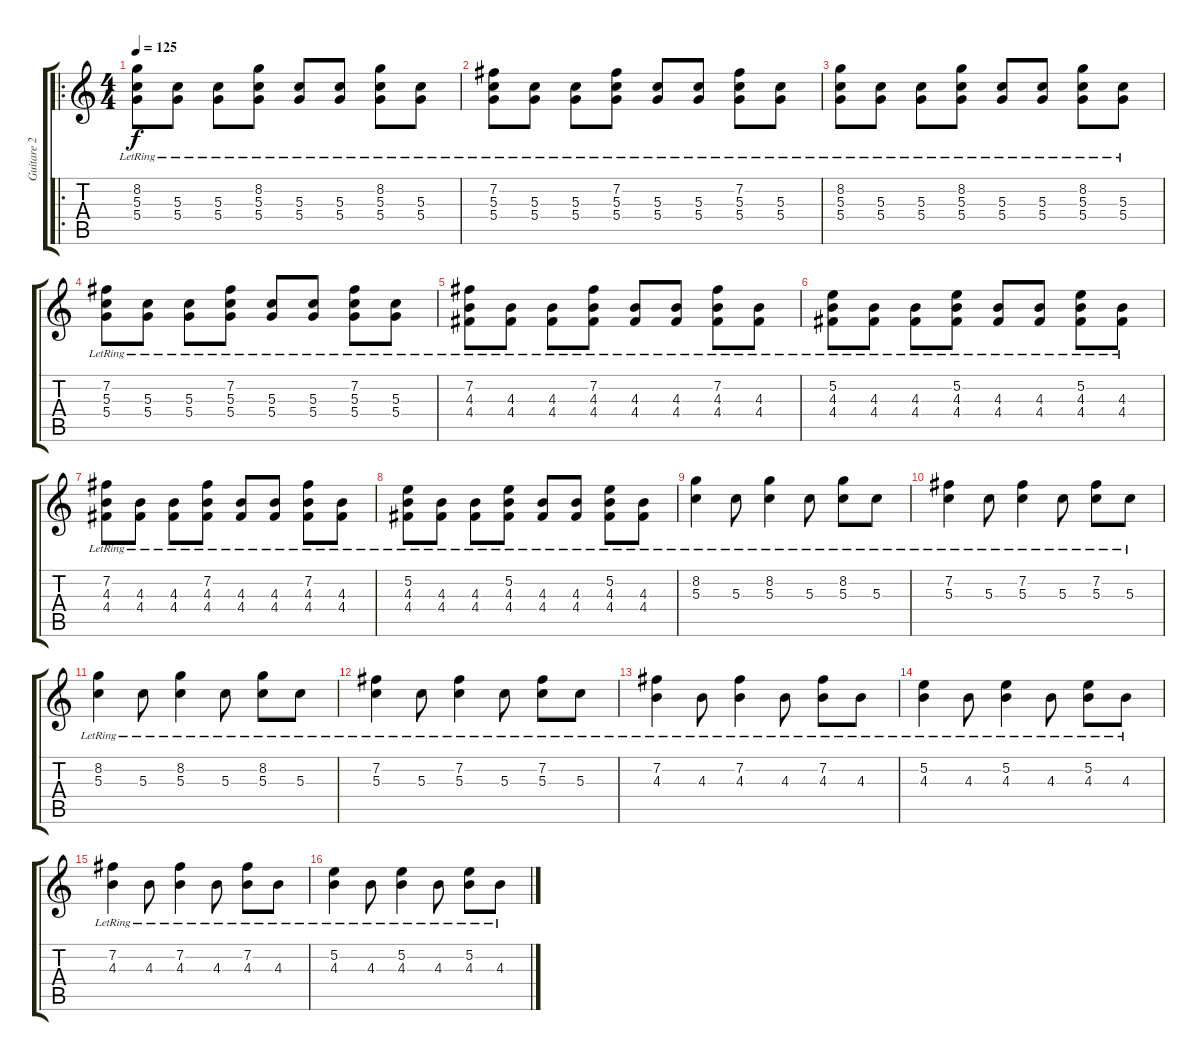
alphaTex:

\track ("Guitare 2" "Guitare 2") {instrument distortionguitar}
\staff {score tabs}
\tuning (E4 B3 G3 D3 A2 E2) {hide}
\ro
\ts (4 4)
\tempo 125
\clef g2
\ks c
(8.2{lr} 5.3{lr} 5.4{lr}).8{dy f} (5.3{lr} 5.4{lr}).8 (5.3{lr} 5.4{lr}).8 (8.2 5.3{lr} 5.4{lr}).8 (5.3{lr} 5.4{lr}).8 (5.3{lr} 5.4{lr}).8 (8.2{lr} 5.3{lr} 5.4{lr}).8 (5.3{lr} 5.4{lr}).8 |
(7.2{lr} 5.3{lr} 5.4{lr}).8 (5.3{lr} 5.4{lr}).8 (5.3{lr} 5.4{lr}).8 (7.2 5.3{lr} 5.4{lr}).8 (5.3{lr} 5.4{lr}).8 (5.3{lr} 5.4{lr}).8 (7.2{lr} 5.3{lr} 5.4{lr}).8 (5.3{lr} 5.4{lr}).8 |
(8.2{lr} 5.3{lr} 5.4{lr}).8 (5.3{lr} 5.4{lr}).8 (5.3{lr} 5.4{lr}).8 (8.2 5.3{lr} 5.4{lr}).8 (5.3{lr} 5.4{lr}).8 (5.3{lr} 5.4{lr}).8 (8.2{lr} 5.3{lr} 5.4{lr}).8 (5.3{lr} 5.4{lr}).8 |
(7.2{lr} 5.3{lr} 5.4{lr}).8 (5.3{lr} 5.4{lr}).8 (5.3{lr} 5.4{lr}).8 (7.2 5.3{lr} 5.4{lr}).8 (5.3{lr} 5.4{lr}).8 (5.3{lr} 5.4{lr}).8 (7.2{lr} 5.3{lr} 5.4{lr}).8 (5.3{lr} 5.4{lr}).8 |
(7.2{lr} 4.3{lr} 4.4{lr}).8 (4.3{lr} 4.4{lr}).8 (4.3{lr} 4.4{lr}).8 (7.2 4.3{lr} 4.4{lr}).8 (4.3{lr} 4.4{lr}).8 (4.3{lr} 4.4{lr}).8 (7.2{lr} 4.3{lr} 4.4{lr}).8 (4.3{lr} 4.4{lr}).8 |
(5.2{lr} 4.3{lr} 4.4{lr}).8 (4.3{lr} 4.4{lr}).8 (4.3{lr} 4.4{lr}).8 (5.2 4.3{lr} 4.4{lr}).8 (4.3{lr} 4.4{lr}).8 (4.3{lr} 4.4{lr}).8 (5.2{lr} 4.3{lr} 4.4{lr}).8 (4.3{lr} 4.4{lr}).8 |
(7.2{lr} 4.3{lr} 4.4{lr}).8 (4.3{lr} 4.4{lr}).8 (4.3{lr} 4.4{lr}).8 (7.2 4.3{lr} 4.4{lr}).8 (4.3{lr} 4.4{lr}).8 (4.3{lr} 4.4{lr}).8 (7.2{lr} 4.3{lr} 4.4{lr}).8 (4.3{lr} 4.4{lr}).8 |
(5.2{lr} 4.3{lr} 4.4{lr}).8 (4.3{lr} 4.4{lr}).8 (4.3{lr} 4.4{lr}).8 (5.2 4.3{lr} 4.4{lr}).8 (4.3{lr} 4.4{lr}).8 (4.3{lr} 4.4{lr}).8 (5.2{lr} 4.3{lr} 4.4{lr}).8 (4.3{lr} 4.4{lr}).8 |
(8.2{lr} 5.3{lr}).4 5.3{lr}.8 (8.2{lr} 5.3{lr}).4 5.3{lr}.8 (8.2{lr} 5.3{lr}).8 5.3{lr}.8 |
(7.2{lr} 5.3{lr}).4 5.3{lr}.8 (7.2{lr} 5.3{lr}).4 5.3{lr}.8 (7.2{lr} 5.3{lr}).8 5.3{lr}.8 |
(8.2{lr} 5.3{lr}).4 5.3{lr}.8 (8.2{lr} 5.3{lr}).4 5.3{lr}.8 (8.2{lr} 5.3{lr}).8 5.3{lr}.8 |
(7.2{lr} 5.3{lr}).4 5.3{lr}.8 (7.2{lr} 5.3{lr}).4 5.3{lr}.8 (7.2{lr} 5.3{lr}).8 5.3{lr}.8 |
(7.2{lr} 4.3{lr}).4 4.3{lr}.8 (7.2{lr} 4.3{lr}).4 4.3{lr}.8 (7.2{lr} 4.3{lr}).8 4.3{lr}.8 |
(5.2{lr} 4.3{lr}).4 4.3{lr}.8 (5.2{lr} 4.3{lr}).4 4.3{lr}.8 (5.2{lr} 4.3{lr}).8 4.3{lr}.8 |
(7.2{lr} 4.3{lr}).4 4.3{lr}.8 (7.2{lr} 4.3{lr}).4 4.3{lr}.8 (7.2{lr} 4.3{lr}).8 4.3{lr}.8 |
(5.2{lr} 4.3{lr}).4 4.3{lr}.8 (5.2{lr} 4.3{lr}).4 4.3{lr}.8 (5.2{lr} 4.3{lr}).8 4.3{lr}.8
